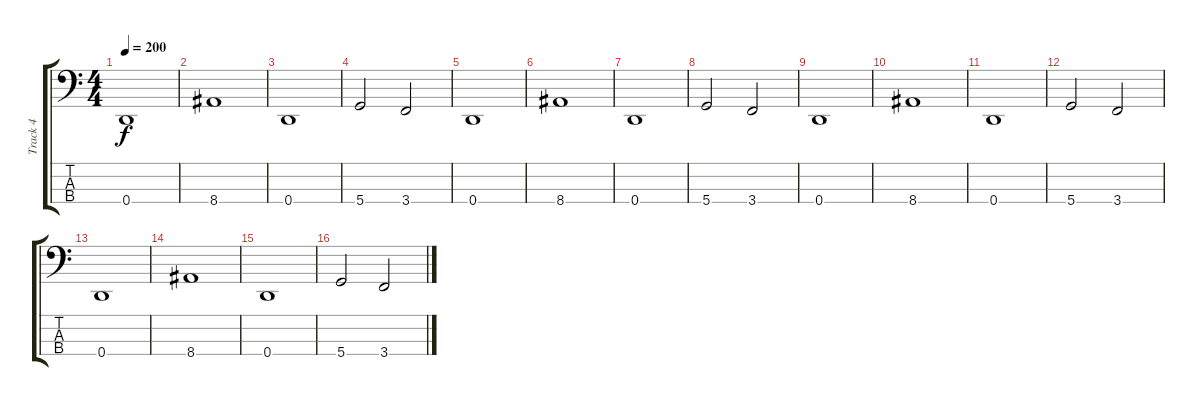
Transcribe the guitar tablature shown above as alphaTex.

\track ("Track 4" "Track 4") {instrument electricbassfinger}
\staff {score tabs}
\tuning (G2 D2 A1 D1) {hide}
\ts (4 4)
\tempo 200
\clef f4
\ks c
0.4.1{dy f} |
8.4.1 |
0.4.1 |
5.4.2 3.4.2 |
0.4.1 |
8.4.1 |
0.4.1 |
5.4.2 3.4.2 |
0.4.1 |
8.4.1 |
0.4.1 |
5.4.2 3.4.2 |
0.4.1 |
8.4.1 |
0.4.1 |
5.4.2 3.4.2
